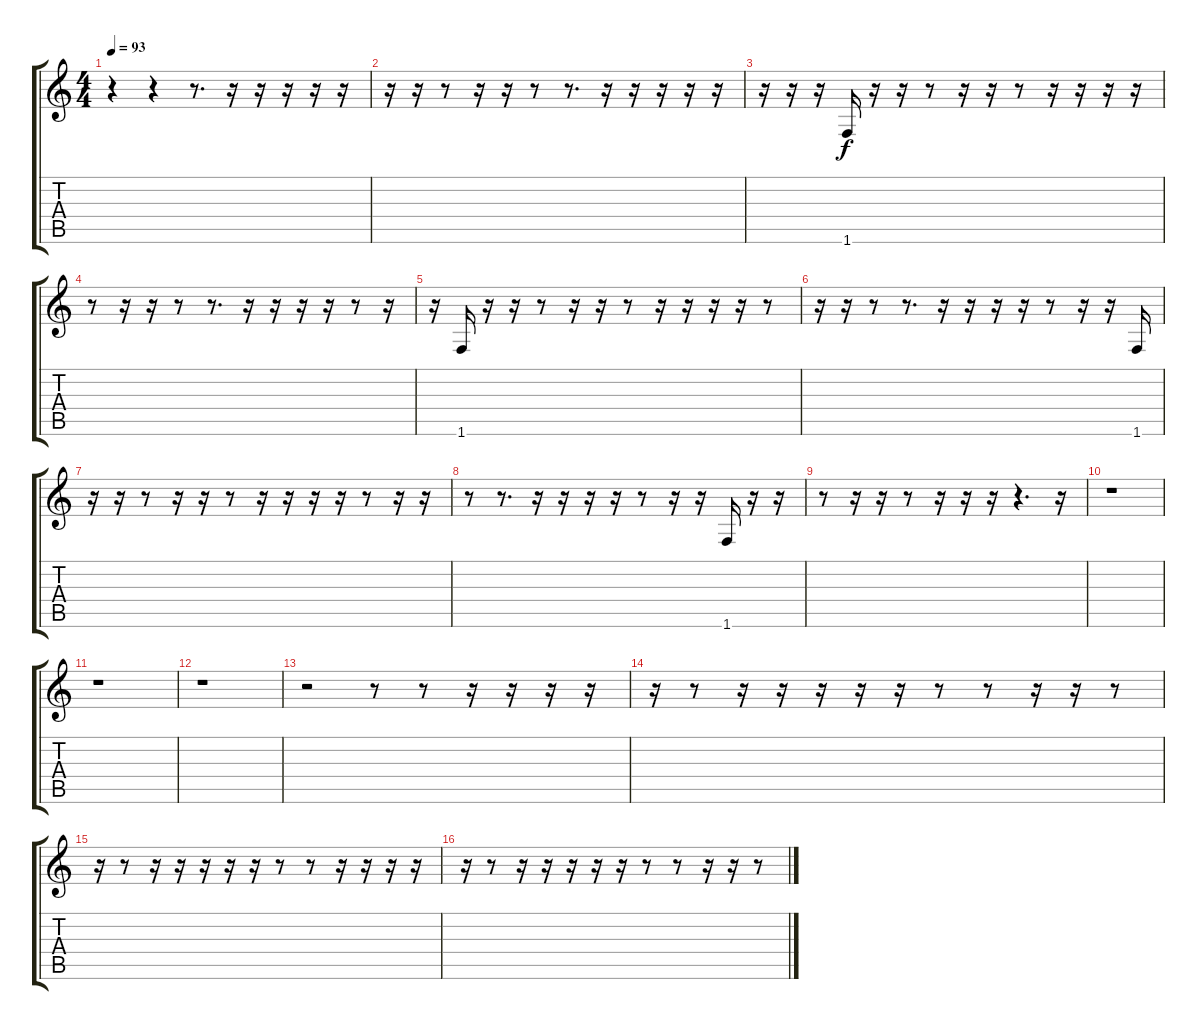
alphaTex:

\track "" {instrument electricbassfinger}
\staff {score tabs}
\tuning (E4 B3 G3 D3 A2 E2) {hide}
\ts (4 4)
\tempo 93
\clef g2
\ks c
r.4{dy f} r.4 r.8{d} r.16 r.16 r.16 r.16 r.16 |
r.16 r.16 r.8 r.16 r.16 r.8 r.8{d} r.16 r.16 r.16 r.16 r.16 |
r.16 r.16 r.16 1.6.16 r.16 r.16 r.8 r.16 r.16 r.8 r.16 r.16 r.16 r.16 |
r.8 r.16 r.16 r.8 r.8{d} r.16 r.16 r.16 r.16 r.8 r.16 |
r.16 1.6.16 r.16 r.16 r.8 r.16 r.16 r.8 r.16 r.16 r.16 r.16 r.8 |
r.16 r.16 r.8 r.8{d} r.16 r.16 r.16 r.16 r.8 r.16 r.16 1.6.16 |
r.16 r.16 r.8 r.16 r.16 r.8 r.16 r.16 r.16 r.16 r.8 r.16 r.16 |
r.8 r.8{d} r.16 r.16 r.16 r.16 r.8 r.16 r.16 1.6.16 r.16 r.16 |
r.8 r.16 r.16 r.8 r.16 r.16 r.16 r.4{d} r.16 |
r.1 |
r.1 |
r.1 |
r.2 r.8 r.8 r.16 r.16 r.16 r.16 |
r.16 r.8 r.16 r.16 r.16 r.16 r.16 r.8 r.8 r.16 r.16 r.8 |
r.16 r.8 r.16 r.16 r.16 r.16 r.16 r.8 r.8 r.16 r.16 r.16 r.16 |
r.16 r.8 r.16 r.16 r.16 r.16 r.16 r.8 r.8 r.16 r.16 r.8
